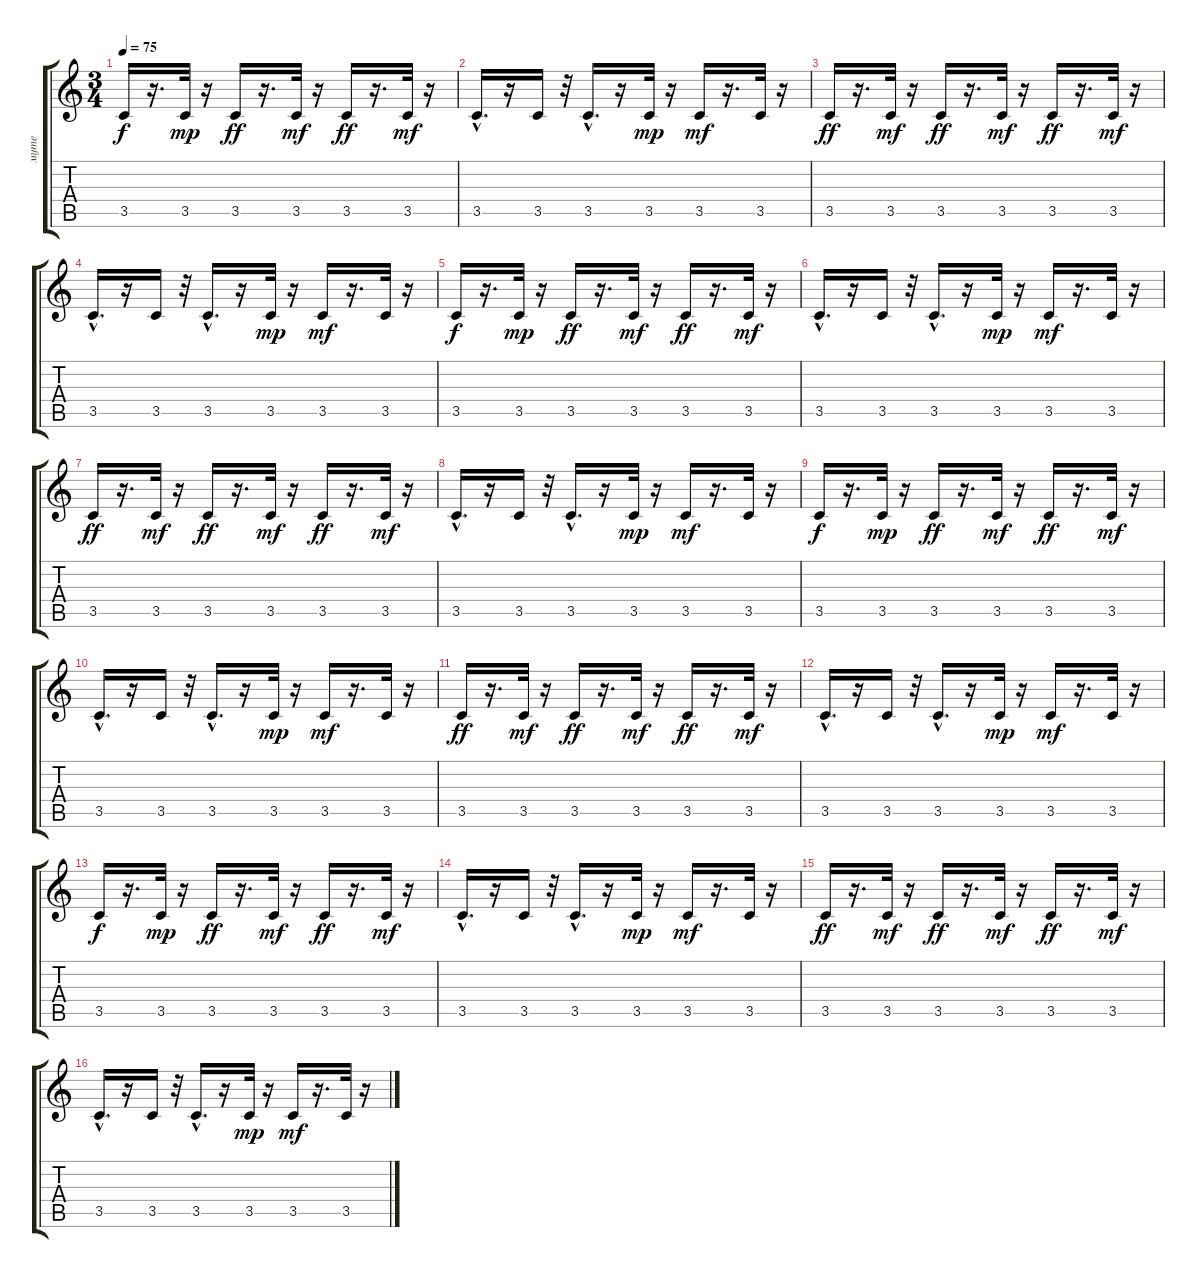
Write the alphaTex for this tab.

\track ("муте" "муте") {instrument electricguitarmuted}
\staff {score tabs}
\tuning (E4 B3 G3 D3 A2 E2) {hide}
\ts (3 4)
\tempo 75
\clef g2
\ks c
3.5.16{dy f} r.16{d} 3.5.32{dy mp} r.16 3.5.16{dy ff} r.16{d} 3.5.32{dy mf} r.16 3.5.16{dy ff} r.16{d} 3.5.32{dy mf} r.16 |
3.5{hac}.16{d} r.16 3.5.16 r.32 3.5{hac}.16{d} r.16 3.5.32{dy mp} r.16 3.5.16{dy mf} r.16{d} 3.5.32 r.16 |
3.5.16{dy ff} r.16{d} 3.5.32{dy mf} r.16 3.5.16{dy ff volume 7} r.16{d} 3.5.32{dy mf volume 11} r.16 3.5.16{dy ff volume 12} r.16{d} 3.5.32{dy mf volume 13} r.16 |
3.5{hac}.16{d} r.16 3.5.16 r.32 3.5{hac}.16{d} r.16 3.5.32{dy mp volume 11} r.16 3.5.16{dy mf} r.16{d} 3.5.32{volume 11} r.16 |
3.5.16{dy f volume 13} r.16{d} 3.5.32{dy mp volume 13} r.16 3.5.16{dy ff} r.16{d} 3.5.32{dy mf} r.16 3.5.16{dy ff} r.16{d} 3.5.32{dy mf} r.16 |
3.5{hac}.16{d} r.16 3.5.16 r.32 3.5{hac}.16{d} r.16 3.5.32{dy mp} r.16 3.5.16{dy mf} r.16{d} 3.5.32 r.16 |
3.5.16{dy ff} r.16{d} 3.5.32{dy mf} r.16 3.5.16{dy ff} r.16{d} 3.5.32{dy mf} r.16 3.5.16{dy ff} r.16{d} 3.5.32{dy mf} r.16 |
3.5{hac}.16{d} r.16 3.5.16 r.32 3.5{hac}.16{d} r.16 3.5.32{dy mp} r.16 3.5.16{dy mf} r.16{d} 3.5.32 r.16 |
3.5.16{dy f} r.16{d} 3.5.32{dy mp} r.16 3.5.16{dy ff} r.16{d} 3.5.32{dy mf} r.16 3.5.16{dy ff} r.16{d} 3.5.32{dy mf} r.16 |
3.5{hac}.16{d} r.16 3.5.16 r.32 3.5{hac}.16{d} r.16 3.5.32{dy mp} r.16 3.5.16{dy mf} r.16{d} 3.5.32{volume 13} r.16 |
3.5.16{dy ff volume 14} r.16{d} 3.5.32{dy mf} r.16 3.5.16{dy ff volume 14} r.16{d} 3.5.32{dy mf volume 15} r.16 3.5.16{dy ff} r.16{d} 3.5.32{dy mf volume 15} r.16 |
3.5{hac}.16{d} r.16 3.5.16 r.32 3.5{hac}.16{d} r.16 3.5.32{dy mp volume 16} r.16 3.5.16{dy mf} r.16{d} 3.5.32 r.16 |
3.5.16{dy f} r.16{d} 3.5.32{dy mp} r.16 3.5.16{dy ff} r.16{d} 3.5.32{dy mf} r.16 3.5.16{dy ff} r.16{d} 3.5.32{dy mf} r.16 |
3.5{hac}.16{d} r.16 3.5.16 r.32 3.5{hac}.16{d} r.16 3.5.32{dy mp} r.16 3.5.16{dy mf} r.16{d} 3.5.32 r.16 |
3.5.16{dy ff} r.16{d} 3.5.32{dy mf} r.16 3.5.16{dy ff} r.16{d} 3.5.32{dy mf} r.16 3.5.16{dy ff} r.16{d} 3.5.32{dy mf} r.16 |
3.5{hac}.16{d} r.16 3.5.16 r.32 3.5{hac}.16{d} r.16 3.5.32{dy mp} r.16 3.5.16{dy mf} r.16{d} 3.5.32 r.16
